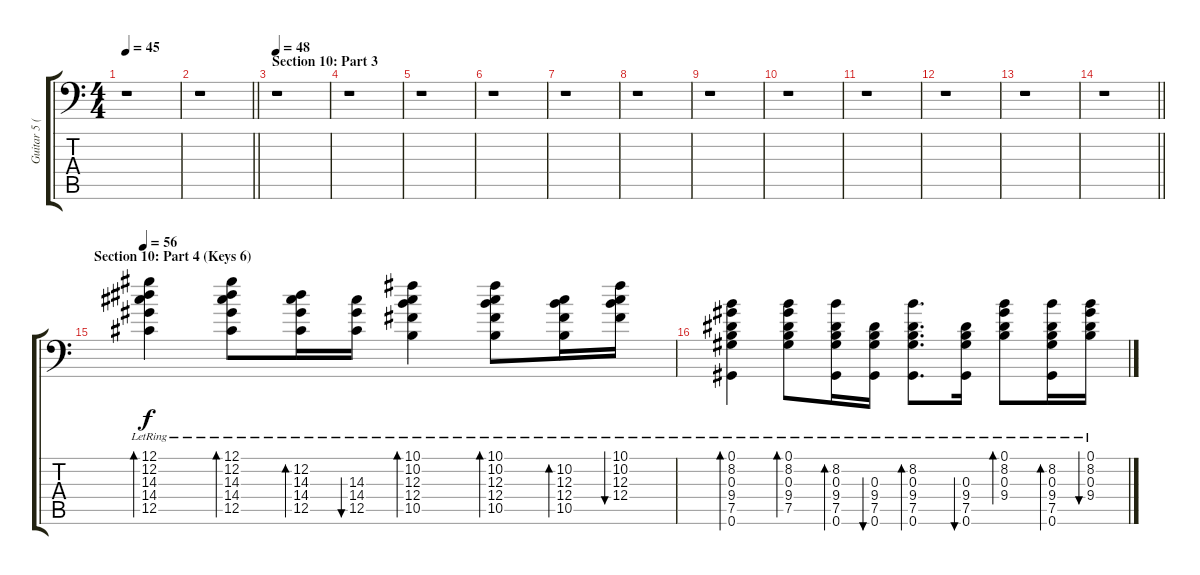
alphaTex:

\track ("Guitar 5 (Acoustic)" "Guitar 5 (") {instrument acousticguitarsteel}
\staff {score tabs}
\tuning (Ab3 Eb3 B2 Gb2 Db2 Ab1) {hide}
\ts (4 4)
\tempo 45
\clef f4
\ks c
r.1{dy f} |
\barLineRight lightlight
r.1 |
\section ("" "Section 10: Part 3")
\tempo 48
r.1 |
r.1 |
r.1 |
r.1 |
r.1 |
r.1 |
r.1 |
r.1 |
r.1 |
r.1 |
r.1 |
\barLineRight lightlight
r.1 |
\section ("" "Section 10: Part 4 (Keys 6)")
\tempo 56
(12.1{lr} 12.2{lr} 14.3{lr} 14.4{lr} 12.5{lr}).4{bd 30} (12.1{lr} 12.2{lr} 14.3{lr} 14.4{lr} 12.5{lr}).8{bd 30} (12.2{lr} 14.3{lr} 14.4{lr} 12.5{lr}).16{bd 30} (14.3{lr} 14.4{lr} 12.5{lr}).16{bu 30} (10.1{lr} 10.2{lr} 12.3{lr} 12.4{lr} 10.5{lr}).4{bd 30} (10.1{lr} 10.2{lr} 12.3{lr} 12.4{lr} 10.5{lr}).8{bd 30} (10.2{lr} 12.3{lr} 12.4{lr} 10.5{lr}).16{bd 30} (10.1{lr} 10.2{lr} 12.3{lr} 12.4{lr}).16{bu 30} |
(0.1{lr} 8.2{lr} 0.3{lr} 9.4{lr} 7.5{lr} 0.6{lr}).4{bd 30} (0.1{lr} 8.2{lr} 0.3{lr} 9.4{lr} 7.5{lr}).8{bd 30} (8.2{lr} 0.3{lr} 9.4{lr} 7.5{lr} 0.6{lr}).16{bd 30} (0.3{lr} 9.4{lr} 7.5{lr} 0.6{lr}).16{bu 30} (8.2{lr} 0.3{lr} 9.4{lr} 7.5{lr} 0.6{lr}).8{d bd 30} (0.3{lr} 9.4{lr} 7.5{lr} 0.6{lr}).16{bu 30} (0.1{lr} 8.2{lr} 0.3{lr} 9.4{lr}).8{bd 30} (8.2{lr} 0.3{lr} 9.4{lr} 7.5{lr} 0.6{lr}).16{bd 30} (0.1{lr} 8.2{lr} 0.3{lr} 9.4{lr}).16{bu 30}
